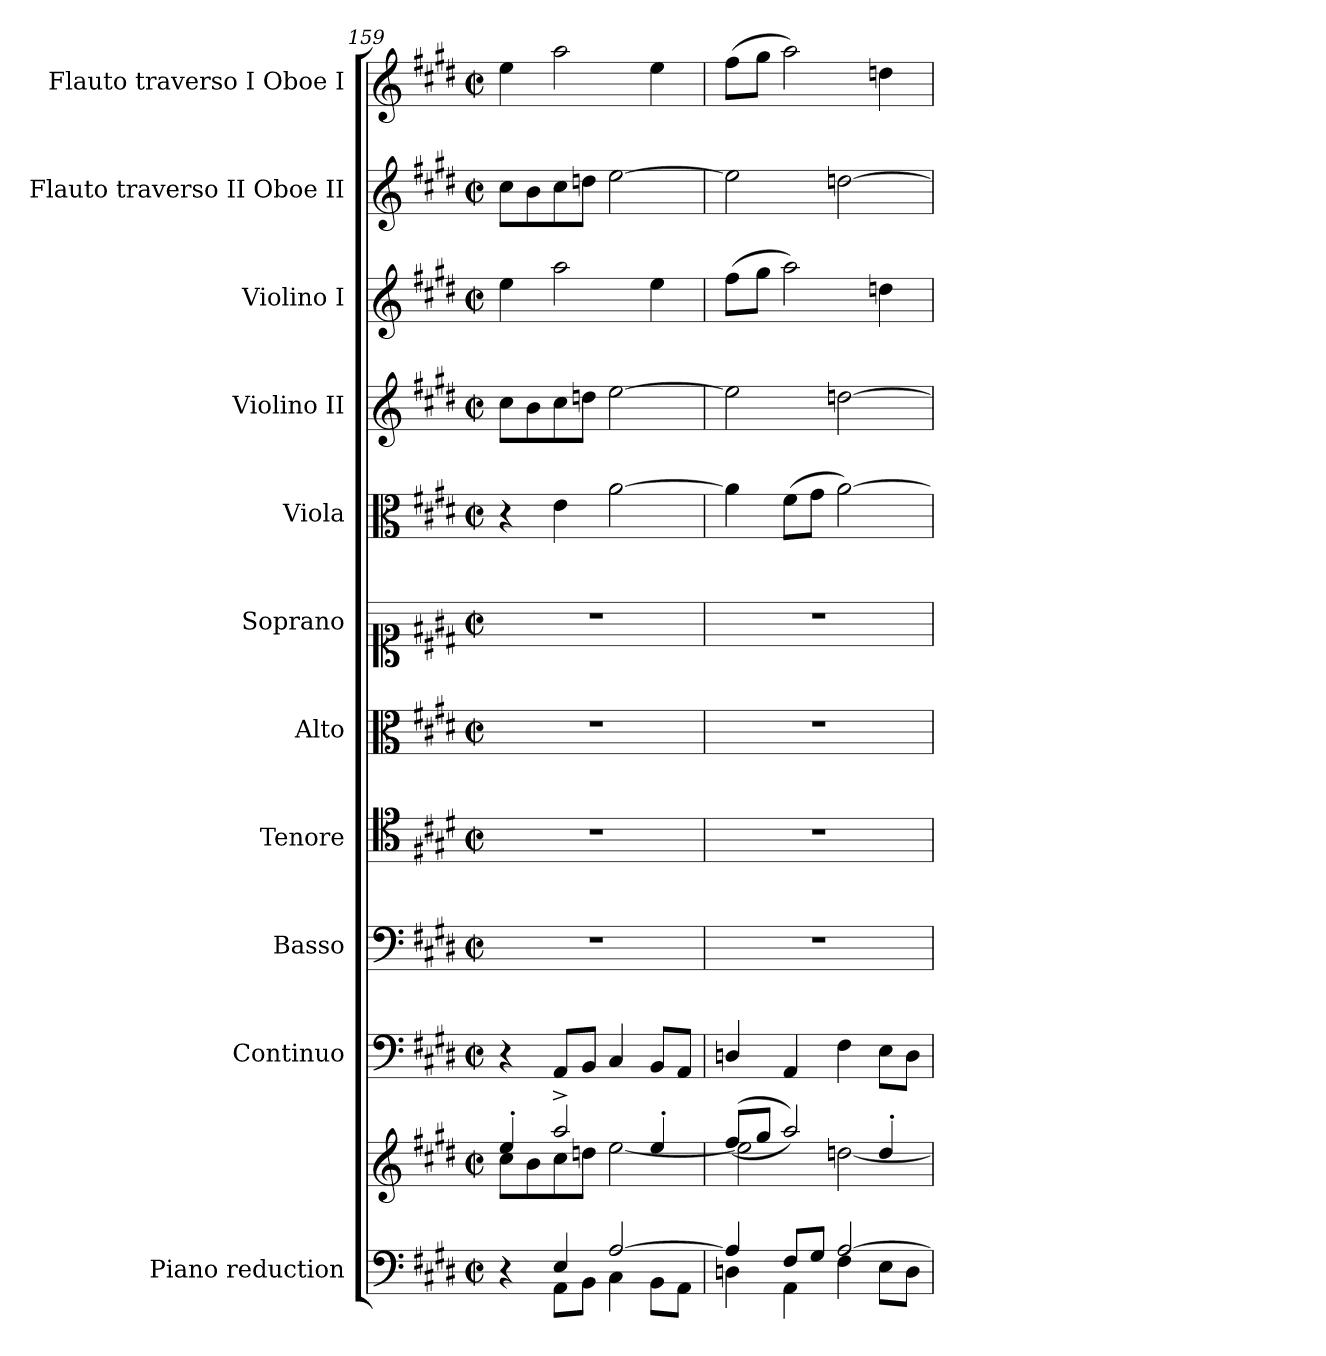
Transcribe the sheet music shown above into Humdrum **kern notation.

**kern	**kern	**kern	**kern	**kern	**kern	**kern	**kern	**kern	**kern	**kern	**kern
*part11	*part11	*part10	*part9	*part8	*part7	*part6	*part5	*part4	*part3	*part2	*part1
*staff12	*staff11	*staff10	*staff9	*staff8	*staff7	*staff6	*staff5	*staff4	*staff3	*staff2	*staff1
*I"Piano reduction	*	*I"Continuo	*I"Basso	*I"Tenore	*I"Alto	*I"Soprano	*I"Viola	*I"Violino II	*I"Violino I	*I"Flauto traverso II Oboe II	*I"Flauto traverso I Oboe I
*I'Pno	*	*	*	*	*	*	*	*	*	*I'Ob	*I'Ob
*clefF4	*clefG2	*clefF4	*clefF4	*clefC4	*clefC3	*clefC1	*clefC3	*clefG2	*clefG2	*clefG2	*clefG2
*k[f#c#g#d#]	*k[f#c#g#d#]	*k[f#c#g#d#]	*k[f#c#g#d#]	*k[f#c#g#d#]	*k[f#c#g#d#]	*k[f#c#g#d#]	*k[f#c#g#d#]	*k[f#c#g#d#]	*k[f#c#g#d#]	*k[f#c#g#d#]	*k[f#c#g#d#]
*M2/2	*M2/2	*M2/2	*M2/2	*M2/2	*M2/2	*M2/2	*M2/2	*M2/2	*M2/2	*M2/2	*M2/2
*met(c|)	*met(c|)	*met(c|)	*met(c|)	*met(c|)	*met(c|)	*met(c|)	*met(c|)	*met(c|)	*met(c|)	*met(c|)	*met(c|)
=159	=159	=159	=159	=159	=159	=159	=159	=159	=159	=159	=159
*^	*^	*	*	*	*	*	*	*	*	*	*
4r	4ryy	4ee'/	8cc#\L	4r	1r	1r	1r	1r	4r	8cc#\L	4ee\	8cc#\L	4ee\
.	.	.	8b\	.	.	.	.	.	.	8b\	.	8b\	.
4E/	8AA\L	2aa^/	8cc#\	8AA/L	.	.	.	.	4e\	8cc#\	2aa\	8cc#\	2aa\
.	8BB\J	.	8ddn\J	8BB/J	.	.	.	.	.	8ddn\J	.	8ddn\J	.
[2A/	4C#\	.	[2ee\	4C#/	.	.	.	.	[2a\	[2ee\	.	[2ee\	.
.	8BB\L	4ee'/	.	8BB/L	.	.	.	.	.	.	4ee\	.	4ee\
.	8AA\J	.	.	8AA/J	.	.	.	.	.	.	.	.	.
=160	=160	=160	=160	=160	=160	=160	=160	=160	=160	=160	=160	=160	=160
4A/]	4Dn\	((8ff#/L	2ee\]	4Dn/	1r	1r	1r	1r	4a\]	2ee\]	(8ff#\L	2ee\]	(8ff#\L
.	.	8gg#/J	.	.	.	.	.	.	.	.	8gg#\J	.	8gg#\J
8F#/L	4AA\	2aa/))	.	4AA/	.	.	.	.	(8f#\L	.	2aa\)	.	2aa\)
8G#/J	.	.	.	.	.	.	.	.	8g#\J	.	.	.	.
[2A/	4F#\	.	[2ddn\	4F#\	.	.	.	.	[2a\)	[2ddn\	.	[2ddn\	.
.	8E\L	4dd'/	.	8E\L	.	.	.	.	.	.	4ddn\	.	4ddn\
.	8D\J	.	.	8D\J	.	.	.	.	.	.	.	.	.
*v	*v	*	*	*	*	*	*	*	*	*	*	*	*
*	*v	*v	*	*	*	*	*	*	*	*	*	*
=	=	=	=	=	=	=	=	=	=	=	=
*-	*-	*-	*-	*-	*-	*-	*-	*-	*-	*-	*-
